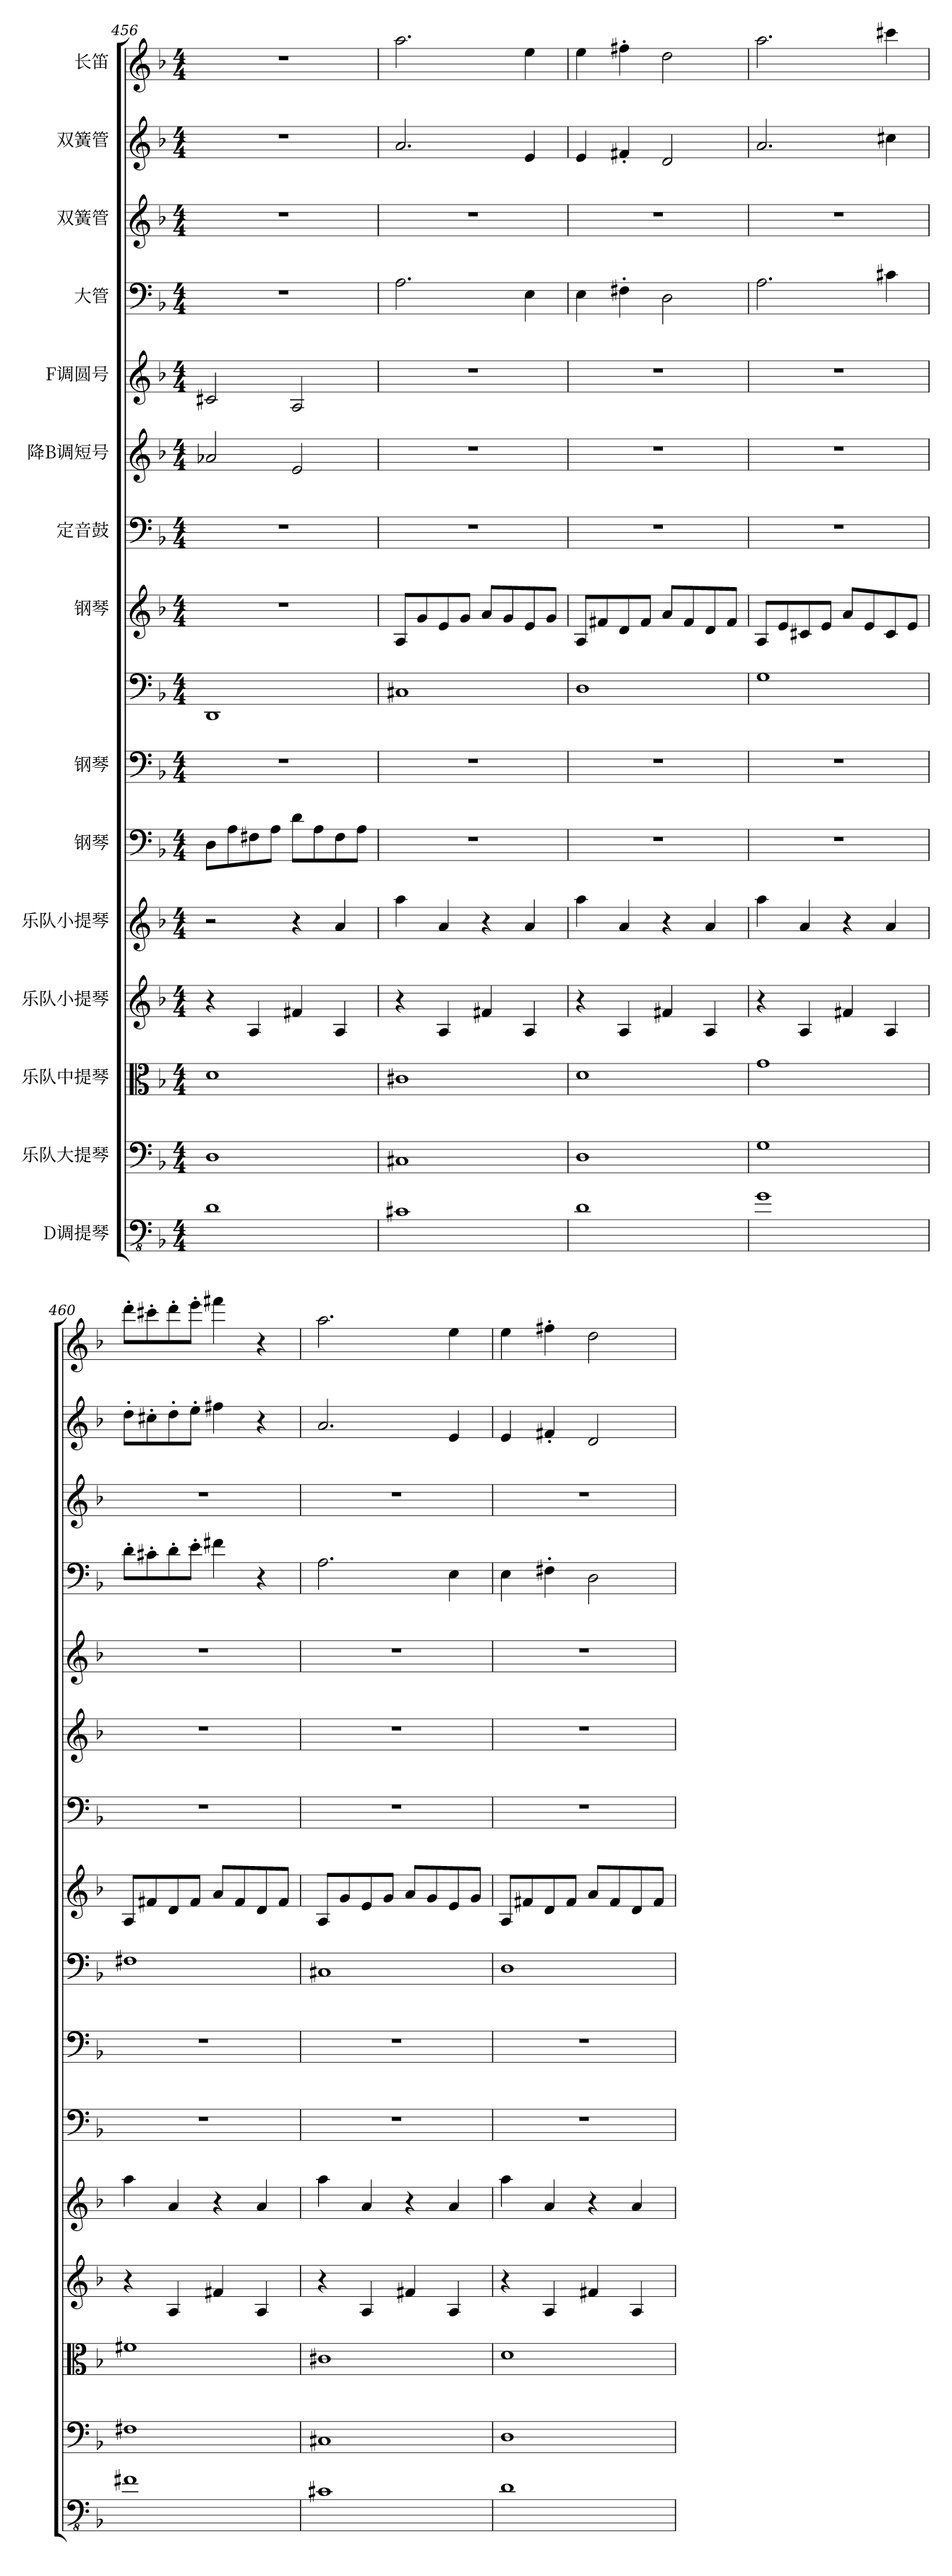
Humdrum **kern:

**kern	**kern	**kern	**kern	**kern	**kern	**kern	**kern	**kern	**kern	**kern	**kern	**kern	**kern	**kern	**kern
*part15	*part14	*part13	*part12	*part11	*part10	*part9	*part9	*part8	*part7	*part6	*part5	*part4	*part3	*part2	*part1
*staff16	*staff15	*staff14	*staff13	*staff12	*staff11	*staff10	*staff9	*staff8	*staff7	*staff6	*staff5	*staff4	*staff3	*staff2	*staff1
*I"D调提琴	*I"乐队大提琴	*I"乐队中提琴	*I"乐队小提琴	*I"乐队小提琴	*I"钢琴	*I"钢琴	*	*I"钢琴	*I"定音鼓	*I"降B调短号	*I"F调圆号	*I"大管	*I"双簧管	*I"双簧管	*I"长笛
!!LO:PB:g=z
*clefFv4	*clefF4	*clefC3	*clefG2	*clefG2	*clefF4	*clefF4	*clefF4	*clefG2	*clefF4	*clefG2	*clefG2	*clefF4	*clefG2	*clefG2	*clefG2
*ITrd7c12	*	*	*	*	*	*	*	*	*	*ITrd1c2	*ITrd4c7	*	*	*	*
*k[b-]	*k[b-]	*k[b-]	*k[b-]	*k[b-]	*k[b-]	*k[b-]	*k[b-]	*k[b-]	*k[b-]	*k[b-e-a-]	*k[b-e-]	*k[b-]	*k[b-]	*k[b-]	*k[b-]
*M4/4	*M4/4	*M4/4	*M4/4	*M4/4	*M4/4	*M4/4	*M4/4	*M4/4	*M4/4	*M4/4	*M4/4	*M4/4	*M4/4	*M4/4	*M4/4
=456	=456	=456	=456	=456	=456	=456	=456	=456	=456	=456	=456	=456	=456	=456	=456
1DD	1D	1d	4r	2r	8D\L	1r	1DD	1r	1r	2g-X/	2F#X/	1r	1r	1r	1r
.	.	.	.	.	8A\	.	.	.	.	.	.	.	.	.	.
.	.	.	4A/	.	8F#X\	.	.	.	.	.	.	.	.	.	.
.	.	.	.	.	8A\J	.	.	.	.	.	.	.	.	.	.
.	.	.	4f#X/	4r	8d\L	.	.	.	.	2d/	2D/	.	.	.	.
.	.	.	.	.	8A\	.	.	.	.	.	.	.	.	.	.
.	.	.	4A/	4a/	8F#\	.	.	.	.	.	.	.	.	.	.
.	.	.	.	.	8A\J	.	.	.	.	.	.	.	.	.	.
=457	=457	=457	=457	=457	=457	=457	=457	=457	=457	=457	=457	=457	=457	=457	=457
1CC#X	1C#X	1c#X	4r	4aa\	1r	1r	1C#X	8A/L	1r	1r	1r	2.A\	1r	2.a/	2.aa\
.	.	.	.	.	.	.	.	8g/	.	.	.	.	.	.	.
.	.	.	4A/	4a/	.	.	.	8e/	.	.	.	.	.	.	.
.	.	.	.	.	.	.	.	8g/J	.	.	.	.	.	.	.
.	.	.	4f#X/	4r	.	.	.	8a/L	.	.	.	.	.	.	.
.	.	.	.	.	.	.	.	8g/	.	.	.	.	.	.	.
.	.	.	4A/	4a/	.	.	.	8e/	.	.	.	4E\	.	4e/	4ee\
.	.	.	.	.	.	.	.	8g/J	.	.	.	.	.	.	.
=458	=458	=458	=458	=458	=458	=458	=458	=458	=458	=458	=458	=458	=458	=458	=458
1DD	1D	1d	4r	4aa\	1r	1r	1D	8A/L	1r	1r	1r	4E\	1r	4e/	4ee\
.	.	.	.	.	.	.	.	8f#X/	.	.	.	.	.	.	.
.	.	.	4A/	4a/	.	.	.	8d/	.	.	.	4F#X'\	.	4f#X'/	4ff#X'\
.	.	.	.	.	.	.	.	8f#/J	.	.	.	.	.	.	.
.	.	.	4f#X/	4r	.	.	.	8a/L	.	.	.	2D\	.	2d/	2dd\
.	.	.	.	.	.	.	.	8f#/	.	.	.	.	.	.	.
.	.	.	4A/	4a/	.	.	.	8d/	.	.	.	.	.	.	.
.	.	.	.	.	.	.	.	8f#/J	.	.	.	.	.	.	.
=459	=459	=459	=459	=459	=459	=459	=459	=459	=459	=459	=459	=459	=459	=459	=459
1GG	1G	1g	4r	4aa\	1r	1r	1G	8A/L	1r	1r	1r	2.A\	1r	2.a/	2.aa\
.	.	.	.	.	.	.	.	8e/	.	.	.	.	.	.	.
.	.	.	4A/	4a/	.	.	.	8c#X/	.	.	.	.	.	.	.
.	.	.	.	.	.	.	.	8e/J	.	.	.	.	.	.	.
.	.	.	4f#X/	4r	.	.	.	8a/L	.	.	.	.	.	.	.
.	.	.	.	.	.	.	.	8e/	.	.	.	.	.	.	.
.	.	.	4A/	4a/	.	.	.	8c#/	.	.	.	4c#X\	.	4cc#X\	4ccc#X\
.	.	.	.	.	.	.	.	8e/J	.	.	.	.	.	.	.
!!LO:PB:g=z
=460	=460	=460	=460	=460	=460	=460	=460	=460	=460	=460	=460	=460	=460	=460	=460
1FF#X	1F#X	1f#X	4r	4aa\	1r	1r	1F#X	8A/L	1r	1r	1r	8d'\L	1r	8dd'\L	8ddd'\L
.	.	.	.	.	.	.	.	8f#X/	.	.	.	8c#X'\	.	8cc#X'\	8ccc#X'\
.	.	.	4A/	4a/	.	.	.	8d/	.	.	.	8d'\	.	8dd'\	8ddd'\
.	.	.	.	.	.	.	.	8f#/J	.	.	.	8e'\J	.	8ee'\J	8eee'\J
.	.	.	4f#X/	4r	.	.	.	8a/L	.	.	.	4f#X\	.	4ff#X\	4fff#X\
.	.	.	.	.	.	.	.	8f#/	.	.	.	.	.	.	.
.	.	.	4A/	4a/	.	.	.	8d/	.	.	.	4r	.	4r	4r
.	.	.	.	.	.	.	.	8f#/J	.	.	.	.	.	.	.
=461	=461	=461	=461	=461	=461	=461	=461	=461	=461	=461	=461	=461	=461	=461	=461
1CC#X	1C#X	1c#X	4r	4aa\	1r	1r	1C#X	8A/L	1r	1r	1r	2.A\	1r	2.a/	2.aa\
.	.	.	.	.	.	.	.	8g/	.	.	.	.	.	.	.
.	.	.	4A/	4a/	.	.	.	8e/	.	.	.	.	.	.	.
.	.	.	.	.	.	.	.	8g/J	.	.	.	.	.	.	.
.	.	.	4f#X/	4r	.	.	.	8a/L	.	.	.	.	.	.	.
.	.	.	.	.	.	.	.	8g/	.	.	.	.	.	.	.
.	.	.	4A/	4a/	.	.	.	8e/	.	.	.	4E\	.	4e/	4ee\
.	.	.	.	.	.	.	.	8g/J	.	.	.	.	.	.	.
=462	=462	=462	=462	=462	=462	=462	=462	=462	=462	=462	=462	=462	=462	=462	=462
1DD	1D	1d	4r	4aa\	1r	1r	1D	8A/L	1r	1r	1r	4E\	1r	4e/	4ee\
.	.	.	.	.	.	.	.	8f#X/	.	.	.	.	.	.	.
.	.	.	4A/	4a/	.	.	.	8d/	.	.	.	4F#X'\	.	4f#X'/	4ff#X'\
.	.	.	.	.	.	.	.	8f#/J	.	.	.	.	.	.	.
.	.	.	4f#X/	4r	.	.	.	8a/L	.	.	.	2D\	.	2d/	2dd\
.	.	.	.	.	.	.	.	8f#/	.	.	.	.	.	.	.
.	.	.	4A/	4a/	.	.	.	8d/	.	.	.	.	.	.	.
.	.	.	.	.	.	.	.	8f#/J	.	.	.	.	.	.	.
=	=	=	=	=	=	=	=	=	=	=	=	=	=	=	=
*-	*-	*-	*-	*-	*-	*-	*-	*-	*-	*-	*-	*-	*-	*-	*-
